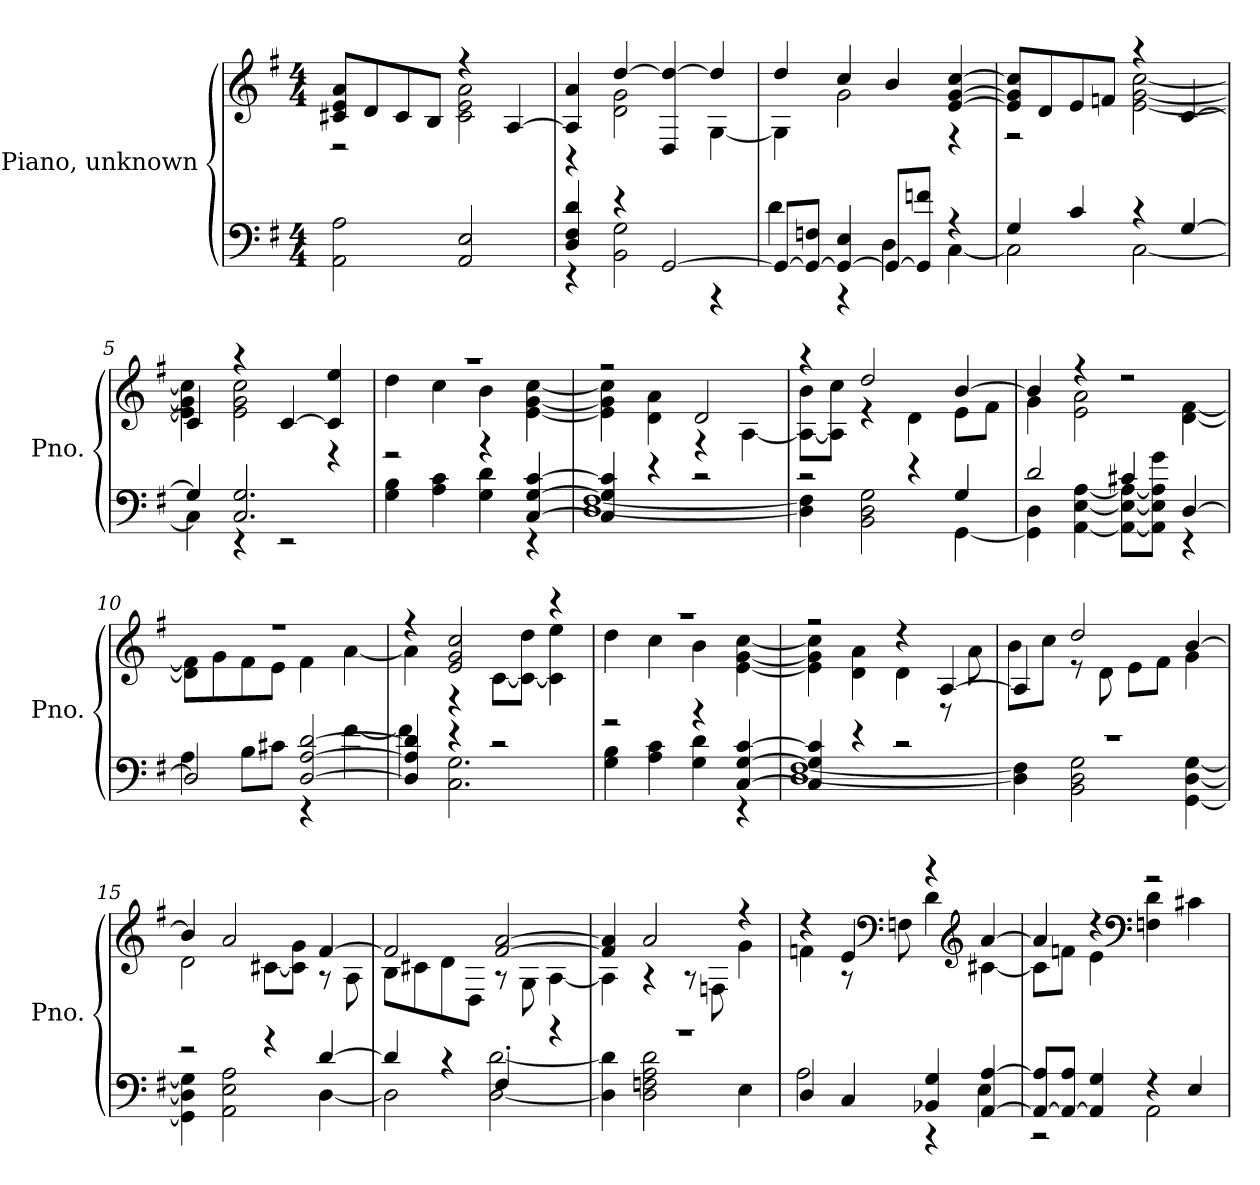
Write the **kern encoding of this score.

**kern	**kern
*part1	*part1
*staff2	*staff1
*I"Piano, unknown	*
*I'Pno.	*
*clefF4	*clefG2
*k[f#]	*k[f#]
*M4/4	*M4/4
*MM121	*MM121
=1	=1
*	*^
2AA\ 2A\	8c#X/ 8e/ 8a/L	2r
.	8d/	.
.	8c#/	.
.	8B/J	.
2AA/ 2E/	4r	2c#\ 2e\ 2a\
.	[4A/	.
=2	=2	=2
*^	*	*
4D/ 4F#/ 4d/	4r	4A/] 4a/	4r
4r	2BB\ 2G\	[4dd/	2d\ 2g\
[2GG/	.	4D/ 4dd/_	.
.	4r	4dd/]	[4G\
=3	=3	=3	=3
8GG/L_	4d\	4dd/	4G\]
8GG/_ 8Fn/J	.	.	.
4GG/_ 4E/	4r	4cc/	2g\
8GG/L_	4D\	4b/	.
8GG/] 8fn/J	.	.	.
4r	[4C\	[4e/ [4g/ [4cc/	4r
=4	=4	=4	=4
4G/	2C\]	8e/] 8g/] 8cc/]L	2r
.	.	8d/	.
4c/	.	8e/	.
.	.	8fn/J	.
4r	[2C\	4r	[2e\ [2g\ [2cc\
[4G/	.	[4c/	.
=5	=5	=5	=5
4G/]	4C\]	4c/]	4e\] 4g\] 4cc\]
2.C/ 2.G/	4r	4r	2e\ 2g\ 2cc\
.	2r	[4c/	.
.	.	4c/] 4ee/	4r
!!LO:LB:g=z	!!
=6	=6	=6	=6
2r	4G\ 4B\	1r	4dd\
.	4A\ 4c\	.	4cc\
4r	4G\ 4d\	.	4b\
[4C/ [4G/ [4c/	4r	.	[4e\ [4g\ [4cc\
=7	=7	=7	=7
4C/] 4G/] 4c/]	[1D [1F#	2r	4e\] 4g\] 4cc\]
4r	.	.	4d\ 4a\
2r	.	2d/	4r
.	.	.	[4A\
=8	=8	=8	=8
2r	4D\] 4F#\]	4r	8A\_ 8b\L
.	.	.	8A\] 8cc\J
.	2BB\ 2D\ 2G\	2dd/	4r
4r	.	.	4d\
4G/	[4GG\	[4b/	8e\L
.	.	.	8f#\J
=9	=9	=9	=9
2d/	4GG\] 4D\	4b/]	4g\
.	[4AA\ [4E\ [4A\	4r	2e\ 2a\
4c#X/	8AA\_ 8E\_ 8A\_L	2r	.
.	8AA\] 8E\] 8A\] 8g\J	.	.
[4D/	4r	.	[4d\ [4f#\
=10	=10	=10	=10
2D/]	4A\	1r	8d\] 8f#\]L
.	.	.	8g\
.	8B\L	.	8f#\
.	8c#X\J	.	8e\J
[2D/ [2A/ [2d/	4r	.	4f#\
.	[4f#\	.	[4a\
=11	=11	=11	=11
4D/] 4A/] 4d/]	4f#\]	4r	4a\]
4r	2.C\ 2.G\	2e/ 2g/ 2cc/	4r
2r	.	.	[8c\L
.	.	.	8c\_ 8dd\J
.	.	4r	4c\] 4ee\
!!LO:LB:g=z	!!
=12	=12	=12	=12
2r	4G\ 4B\	1r	4dd\
.	4A\ 4c\	.	4cc\
4r	4G\ 4d\	.	4b\
[4C/ [4G/ [4c/	4r	.	[4e\ [4g\ [4cc\
=13	=13	=13	=13
4C/] 4G/] 4c/]	[1D [1F#	2r	4e\] 4g\] 4cc\]
4r	.	.	4d\ 4a\
2r	.	4r	4d\
.	.	[4A/	8r
.	.	.	8a\
=14	=14	=14	=14
1r	4D\] 4F#\]	4A/]	8b\L
.	.	.	8cc\J
.	2BB\ 2D\ 2G\	2dd/	8r
.	.	.	8d\
.	.	.	8e\L
.	.	.	8f#\J
.	[4GG\ [4D\ [4G\	[4b/	4g\
=15	=15	=15	=15
2r	4GG\] 4D\] 4G\]	4b/]	2d\
.	2AA\ 2E\ 2A\	2a/	.
4r	.	.	[8c#X\L
.	.	.	8c#\] 8g\J
[4d/	[4D\	[4f#/	8r
.	.	.	8A\
=16	=16	=16	=16
4d/]	2D\]	2f#/]	8B\L
.	.	.	8c#X\
4r	.	.	8d\
.	.	.	8D\J
4F#'/	[2D\ [2d\	[2f#/ [2a/	8r
.	.	.	8G\
4r	.	.	[4A\
!!LO:LB:g=z	!!
=17	=17	=17	=17
1r	4D\] 4d\]	4f#/] 4a/]	4A\]
.	2D\ 2Fn\ 2A\ 2d\	2a/	4r
.	.	.	8r
.	.	.	8Fn\
.	4E\	4r	4g\
=18	=18	=18	=18
4D/	2A\	4r	4fn\
4C/	.	4e/	8r
*	*	*clefF4	*
.	.	.	8Fn\
4BB-X/ 4G/	4r	4r	4d\
*	*	*clefG2	*
[4AA/ [4A/	4E\	[4a/	[4c#X\
=19	=19	=19	=19
8AA/_ 8A/]L	2r	4a/]	8c#\L]
8AA/_ 8A/J	.	.	8fn\J
4AA/] 4G/	.	4r	4e\
*	*	*clefF4	*
4r	2AA\	2r	4Fn\ 4d\
4E/	.	.	4c#X\
*v	*v	*	*
*	*v	*v
=	=
*-	*-
